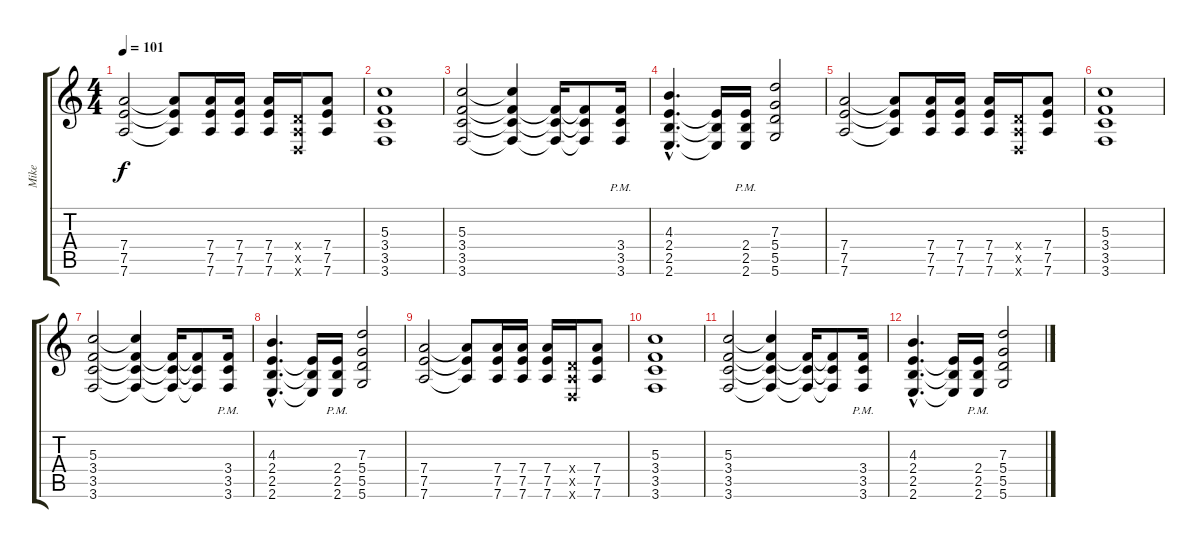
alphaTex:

\track ("Mike" "Mike") {instrument overdrivenguitar}
\staff {score tabs}
\tuning (E4 B3 G3 D3 A2 D2) {hide}
\ts (4 4)
\tempo 101
\clef g2
\ks c
(7.4 7.5 7.6).2{dy f} (7.4{t} 7.5{t} 7.6{t}).8 (7.4 7.5 7.6).16 (7.4 7.5 7.6).16 (7.4 7.5 7.6).16 (0.4{x} 0.5{x} 0.6{x}).16 (7.4 7.5 7.6).8 |
(5.3 3.4 3.5 3.6).1 |
(5.3 3.4 3.5 3.6).2 (5.3{t} 3.4{t} 3.5{t} 3.6{t}).4 (3.4{t} 3.5{t} 3.6{t}).16 (3.4{t} 3.5{t} 3.6{t}).8 (3.4{pm} 3.5{pm} 3.6{pm}).16 |
(4.3{hac} 2.4{hac} 2.5{hac} 2.6{hac}).4{d} (2.4{t} 2.5{t} 2.6{t}).16 (2.4{pm} 2.5{pm} 2.6{pm}).16 (7.3 5.4 5.5 5.6).2 |
(7.4 7.5 7.6).2 (7.4{t} 7.5{t} 7.6{t}).8 (7.4 7.5 7.6).16 (7.4 7.5 7.6).16 (7.4 7.5 7.6).16 (0.4{x} 0.5{x} 0.6{x}).16 (7.4 7.5 7.6).8 |
(5.3 3.4 3.5 3.6).1 |
(5.3 3.4 3.5 3.6).2 (5.3{t} 3.4{t} 3.5{t} 3.6{t}).4 (3.4{t} 3.5{t} 3.6{t}).16 (3.4{t} 3.5{t} 3.6{t}).8 (3.4{pm} 3.5{pm} 3.6{pm}).16 |
(4.3{hac} 2.4{hac} 2.5{hac} 2.6{hac}).4{d} (2.4{t} 2.5{t} 2.6{t}).16 (2.4{pm} 2.5{pm} 2.6{pm}).16 (7.3 5.4 5.5 5.6).2 |
(7.4 7.5 7.6).2 (7.4{t} 7.5{t} 7.6{t}).8 (7.4 7.5 7.6).16 (7.4 7.5 7.6).16 (7.4 7.5 7.6).16 (0.4{x} 0.5{x} 0.6{x}).16 (7.4 7.5 7.6).8 |
(5.3 3.4 3.5 3.6).1 |
(5.3 3.4 3.5 3.6).2 (5.3{t} 3.4{t} 3.5{t} 3.6{t}).4 (3.4{t} 3.5{t} 3.6{t}).16 (3.4{t} 3.5{t} 3.6{t}).8 (3.4{pm} 3.5{pm} 3.6{pm}).16 |
(4.3{hac} 2.4{hac} 2.5{hac} 2.6{hac}).4{d} (2.4{t} 2.5{t} 2.6{t}).16 (2.4{pm} 2.5{pm} 2.6{pm}).16 (7.3 5.4 5.5 5.6).2
